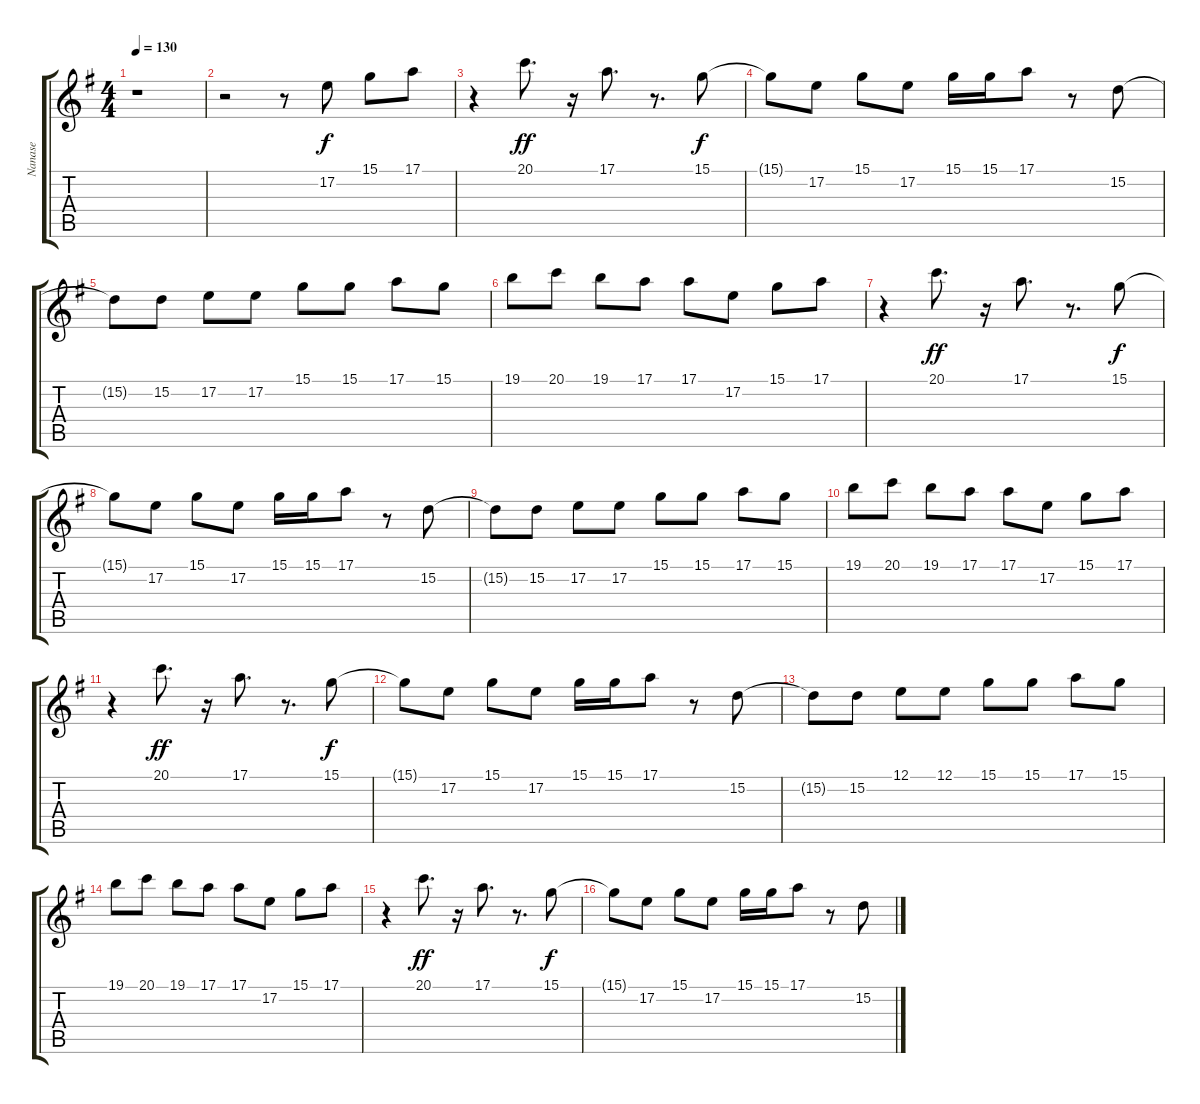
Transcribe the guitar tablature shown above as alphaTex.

\track ("Nanase" "Nanase") {instrument sopranosax}
\staff {score tabs}
\tuning (E4 B3 G3 D3 A2 E2) {hide}
\ts (4 4)
\tempo 130
\clef g2
\ks g
r.1{dy f} |
r.2 r.8 17.2.8 15.1.8 17.1.8 |
r.4 20.1.8{d dy ff} r.16 17.1.8{d} r.8{d} 15.1.8{dy f} |
15.1{t}.8 17.2.8 15.1.8 17.2.8 15.1.16 15.1.16 17.1.8 r.8 15.2.8 |
15.2{t}.8 15.2.8 17.2.8 17.2.8 15.1.8 15.1.8 17.1.8 15.1.8 |
19.1.8 20.1.8 19.1.8 17.1.8 17.1.8 17.2.8 15.1.8 17.1.8 |
r.4 20.1.8{d dy ff} r.16 17.1.8{d} r.8{d} 15.1.8{dy f} |
15.1{t}.8 17.2.8 15.1.8 17.2.8 15.1.16 15.1.16 17.1.8 r.8 15.2.8 |
15.2{t}.8 15.2.8 17.2.8 17.2.8 15.1.8 15.1.8 17.1.8 15.1.8 |
19.1.8 20.1.8 19.1.8 17.1.8 17.1.8 17.2.8 15.1.8 17.1.8 |
r.4 20.1.8{d dy ff} r.16 17.1.8{d} r.8{d} 15.1.8{dy f} |
15.1{t}.8 17.2.8 15.1.8 17.2.8 15.1.16 15.1.16 17.1.8 r.8 15.2.8 |
15.2{t}.8 15.2.8 12.1.8 12.1.8 15.1.8 15.1.8 17.1.8 15.1.8 |
19.1.8 20.1.8 19.1.8 17.1.8 17.1.8 17.2.8 15.1.8 17.1.8 |
r.4 20.1.8{d dy ff} r.16 17.1.8{d} r.8{d} 15.1.8{dy f} |
15.1{t}.8 17.2.8 15.1.8 17.2.8 15.1.16 15.1.16 17.1.8 r.8 15.2.8
